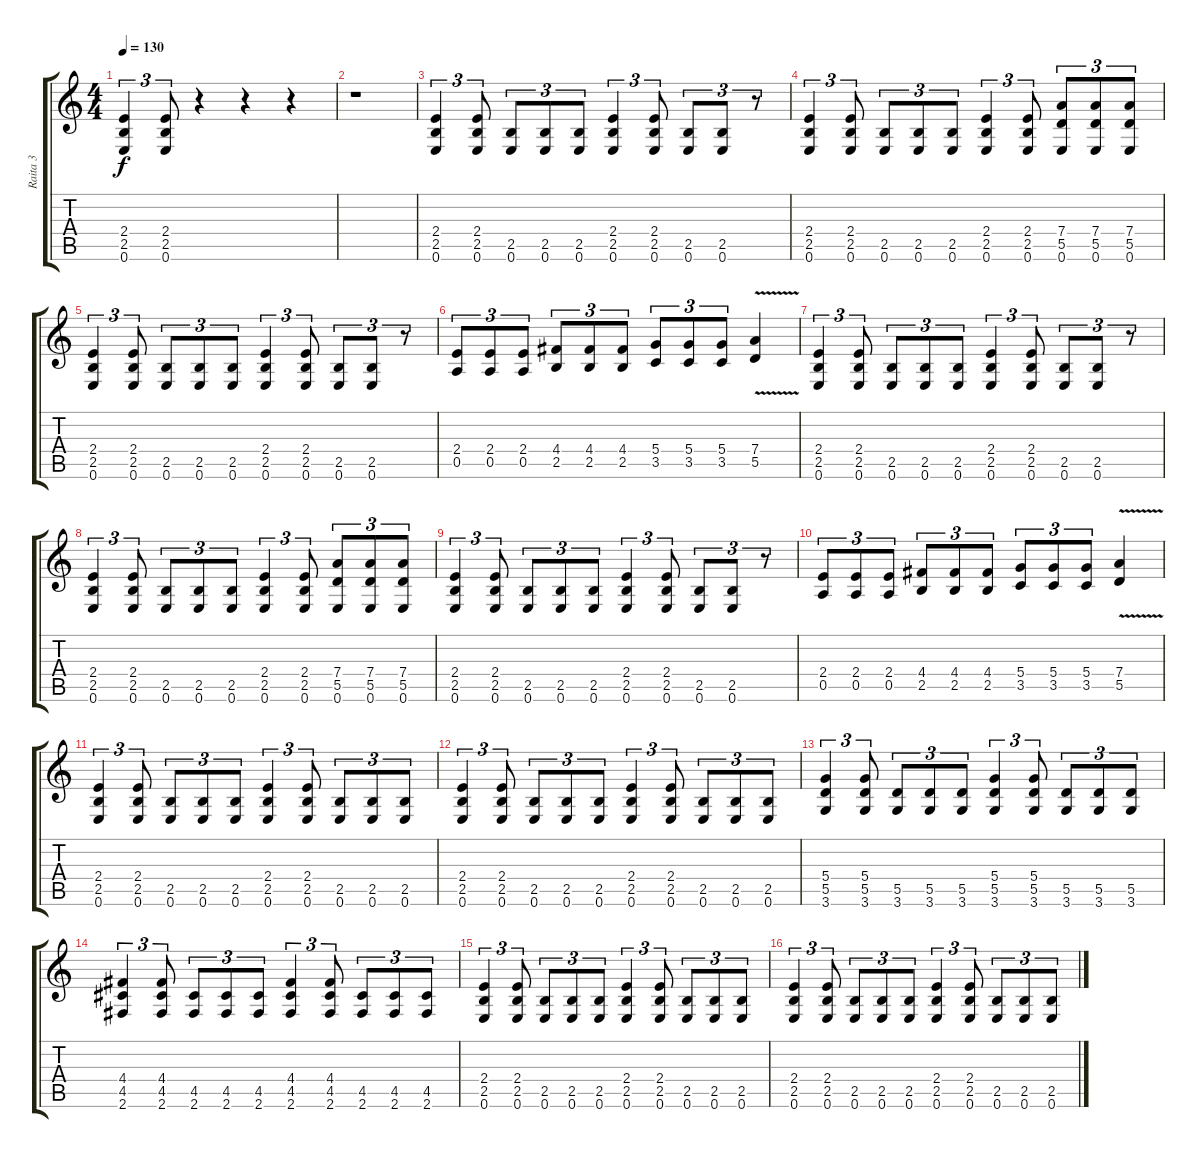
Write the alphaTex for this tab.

\track ("Raita 3" "Raita 3") {instrument overdrivenguitar}
\staff {score tabs}
\tuning (E4 B3 G3 D3 A2 E2) {hide}
\ts (4 4)
\tempo 130
\clef g2
\ks c
(2.4 2.5 0.6).4{tu (3 2) dy f} (2.4 2.5 0.6).8{tu (3 2)} r.4 r.4 r.4 |
r.1 |
(2.4 2.5 0.6).4{tu (3 2)} (2.4 2.5 0.6).8{tu (3 2)} (2.5 0.6).8{tu (3 2)} (2.5 0.6).8{tu (3 2)} (2.5 0.6).8{tu (3 2)} (2.4 2.5 0.6).4{tu (3 2)} (2.4 2.5 0.6).8{tu (3 2)} (2.5 0.6).8{tu (3 2)} (2.5 0.6).8{tu (3 2)} r.8{tu (3 2)} |
(2.4 2.5 0.6).4{tu (3 2)} (2.4 2.5 0.6).8{tu (3 2)} (2.5 0.6).8{tu (3 2)} (2.5 0.6).8{tu (3 2)} (2.5 0.6).8{tu (3 2)} (2.4 2.5 0.6).4{tu (3 2)} (2.4 2.5 0.6).8{tu (3 2)} (7.4 5.5 0.6).8{tu (3 2)} (7.4 5.5 0.6).8{tu (3 2)} (7.4 5.5 0.6).8{tu (3 2)} |
(2.4 2.5 0.6).4{tu (3 2)} (2.4 2.5 0.6).8{tu (3 2)} (2.5 0.6).8{tu (3 2)} (2.5 0.6).8{tu (3 2)} (2.5 0.6).8{tu (3 2)} (2.4 2.5 0.6).4{tu (3 2)} (2.4 2.5 0.6).8{tu (3 2)} (2.5 0.6).8{tu (3 2)} (2.5 0.6).8{tu (3 2)} r.8{tu (3 2)} |
(2.4 0.5).8{tu (3 2)} (2.4 0.5).8{tu (3 2)} (2.4 0.5).8{tu (3 2)} (4.4 2.5).8{tu (3 2)} (4.4 2.5).8{tu (3 2)} (4.4 2.5).8{tu (3 2)} (5.4 3.5).8{tu (3 2)} (5.4 3.5).8{tu (3 2)} (5.4 3.5).8{tu (3 2)} (7.4{v} 5.5{v}).4 |
(2.4 2.5 0.6).4{tu (3 2)} (2.4 2.5 0.6).8{tu (3 2)} (2.5 0.6).8{tu (3 2)} (2.5 0.6).8{tu (3 2)} (2.5 0.6).8{tu (3 2)} (2.4 2.5 0.6).4{tu (3 2)} (2.4 2.5 0.6).8{tu (3 2)} (2.5 0.6).8{tu (3 2)} (2.5 0.6).8{tu (3 2)} r.8{tu (3 2)} |
(2.4 2.5 0.6).4{tu (3 2)} (2.4 2.5 0.6).8{tu (3 2)} (2.5 0.6).8{tu (3 2)} (2.5 0.6).8{tu (3 2)} (2.5 0.6).8{tu (3 2)} (2.4 2.5 0.6).4{tu (3 2)} (2.4 2.5 0.6).8{tu (3 2)} (7.4 5.5 0.6).8{tu (3 2)} (7.4 5.5 0.6).8{tu (3 2)} (7.4 5.5 0.6).8{tu (3 2)} |
(2.4 2.5 0.6).4{tu (3 2)} (2.4 2.5 0.6).8{tu (3 2)} (2.5 0.6).8{tu (3 2)} (2.5 0.6).8{tu (3 2)} (2.5 0.6).8{tu (3 2)} (2.4 2.5 0.6).4{tu (3 2)} (2.4 2.5 0.6).8{tu (3 2)} (2.5 0.6).8{tu (3 2)} (2.5 0.6).8{tu (3 2)} r.8{tu (3 2)} |
(2.4 0.5).8{tu (3 2)} (2.4 0.5).8{tu (3 2)} (2.4 0.5).8{tu (3 2)} (4.4 2.5).8{tu (3 2)} (4.4 2.5).8{tu (3 2)} (4.4 2.5).8{tu (3 2)} (5.4 3.5).8{tu (3 2)} (5.4 3.5).8{tu (3 2)} (5.4 3.5).8{tu (3 2)} (7.4{v} 5.5{v}).4 |
(2.4 2.5 0.6).4{tu (3 2)} (2.4 2.5 0.6).8{tu (3 2)} (2.5 0.6).8{tu (3 2)} (2.5 0.6).8{tu (3 2)} (2.5 0.6).8{tu (3 2)} (2.4 2.5 0.6).4{tu (3 2)} (2.4 2.5 0.6).8{tu (3 2)} (2.5 0.6).8{tu (3 2)} (2.5 0.6).8{tu (3 2)} (2.5 0.6).8{tu (3 2)} |
(2.4 2.5 0.6).4{tu (3 2)} (2.4 2.5 0.6).8{tu (3 2)} (2.5 0.6).8{tu (3 2)} (2.5 0.6).8{tu (3 2)} (2.5 0.6).8{tu (3 2)} (2.4 2.5 0.6).4{tu (3 2)} (2.4 2.5 0.6).8{tu (3 2)} (2.5 0.6).8{tu (3 2)} (2.5 0.6).8{tu (3 2)} (2.5 0.6).8{tu (3 2)} |
(5.4 5.5 3.6).4{tu (3 2)} (5.4 5.5 3.6).8{tu (3 2)} (5.5 3.6).8{tu (3 2)} (5.5 3.6).8{tu (3 2)} (5.5 3.6).8{tu (3 2)} (5.4 5.5 3.6).4{tu (3 2)} (5.4 5.5 3.6).8{tu (3 2)} (5.5 3.6).8{tu (3 2)} (5.5 3.6).8{tu (3 2)} (5.5 3.6).8{tu (3 2)} |
(4.4 4.5 2.6).4{tu (3 2)} (4.4 4.5 2.6).8{tu (3 2)} (4.5 2.6).8{tu (3 2)} (4.5 2.6).8{tu (3 2)} (4.5 2.6).8{tu (3 2)} (4.4 4.5 2.6).4{tu (3 2)} (4.4 4.5 2.6).8{tu (3 2)} (4.5 2.6).8{tu (3 2)} (4.5 2.6).8{tu (3 2)} (4.5 2.6).8{tu (3 2)} |
(2.4 2.5 0.6).4{tu (3 2)} (2.4 2.5 0.6).8{tu (3 2)} (2.5 0.6).8{tu (3 2)} (2.5 0.6).8{tu (3 2)} (2.5 0.6).8{tu (3 2)} (2.4 2.5 0.6).4{tu (3 2)} (2.4 2.5 0.6).8{tu (3 2)} (2.5 0.6).8{tu (3 2)} (2.5 0.6).8{tu (3 2)} (2.5 0.6).8{tu (3 2)} |
(2.4 2.5 0.6).4{tu (3 2)} (2.4 2.5 0.6).8{tu (3 2)} (2.5 0.6).8{tu (3 2)} (2.5 0.6).8{tu (3 2)} (2.5 0.6).8{tu (3 2)} (2.4 2.5 0.6).4{tu (3 2)} (2.4 2.5 0.6).8{tu (3 2)} (2.5 0.6).8{tu (3 2)} (2.5 0.6).8{tu (3 2)} (2.5 0.6).8{tu (3 2)}
